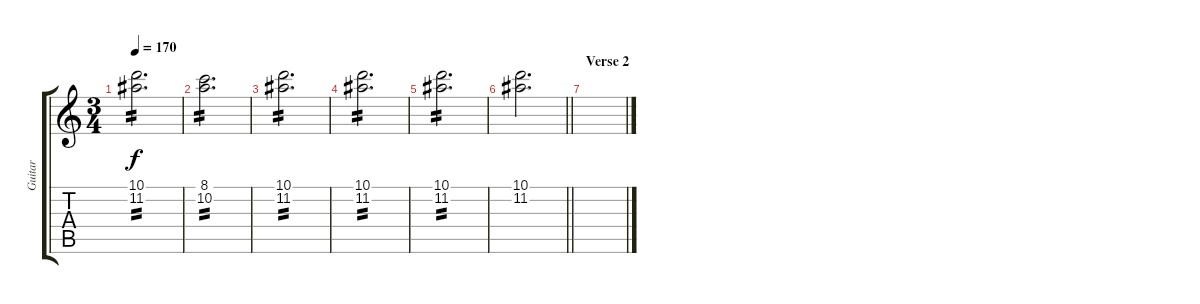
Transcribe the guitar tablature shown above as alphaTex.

\track ("Guitar" "Guitar") {instrument acousticguitarnylon}
\staff {score tabs}
\tuning (E4 B3 G3 D3 A2 E2) {hide}
\ts (3 4)
\tempo 170
\clef g2
\ks c
(10.1 11.2).2{d tp 2 dy f} |
(8.1 10.2).2{d tp 2} |
(10.1 11.2).2{d tp 2} |
(10.1 11.2).2{d tp 2} |
(10.1 11.2).2{d tp 2} |
\barLineRight lightlight
(10.1 11.2).2{d} |
\section ("" "Verse 2")
